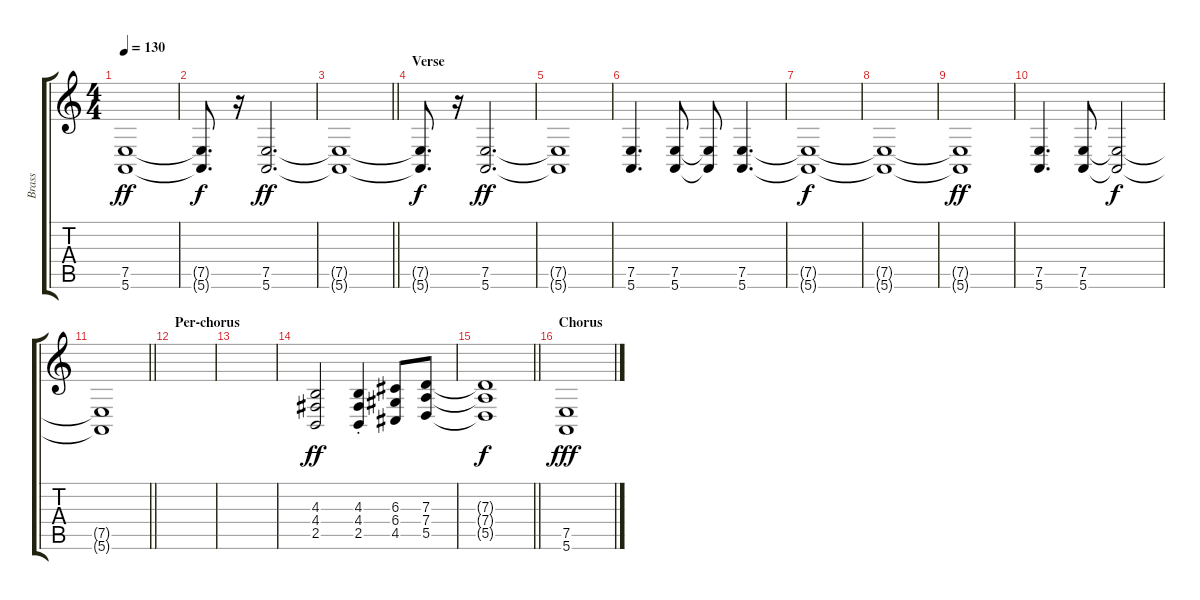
\track ("Brass" "Brass") {instrument brasssection}
\staff {score tabs}
\tuning (E4 B3 G3 D3 A2 E2) {hide}
\ts (4 4)
\tempo 130
\clef g2
\ks c
(7.5{t} 5.6{t}).1{dy ff} |
(7.5{t} 5.6{t}).8{d dy f} r.16 (7.5 5.6).2{d dy ff} |
\barLineRight lightlight
(7.5{t} 5.6{t}).1 |
\section ("" "Verse")
(7.5{t} 5.6{t}).8{d dy f} r.16 (7.5 5.6).2{d dy ff} |
(7.5{t} 5.6{t}).1 |
(7.5 5.6).4{d} (7.5 5.6).8 (7.5{t} 5.6{t}).8 (7.5 5.6).4{d} |
(7.5{t} 5.6{t}).1{dy f} |
(7.5{t} 5.6{t}).1 |
(7.5{t} 5.6{t}).1{dy ff} |
(7.5 5.6).4{d} (7.5 5.6).8 (7.5{t} 5.6{t}).2{dy f} |
\barLineRight lightlight
(7.5{t} 5.6{t}).1 |
\section ("" "Per-chorus")
|
|
(4.3 4.4 2.5).2{dy ff volume 13 balance 16 instrument brasssection} (4.3{st} 4.4{st} 2.5{st}).4 (6.3 6.4 4.5).8 (7.3 7.4 5.5).8 |
\barLineRight lightlight
(7.3{t} 7.4{t} 5.5{t}).1{dy f} |
\section ("" "Chorus")
(7.5 5.6).1{dy fff volume 16 balance 7 instrument synthbrass1}
